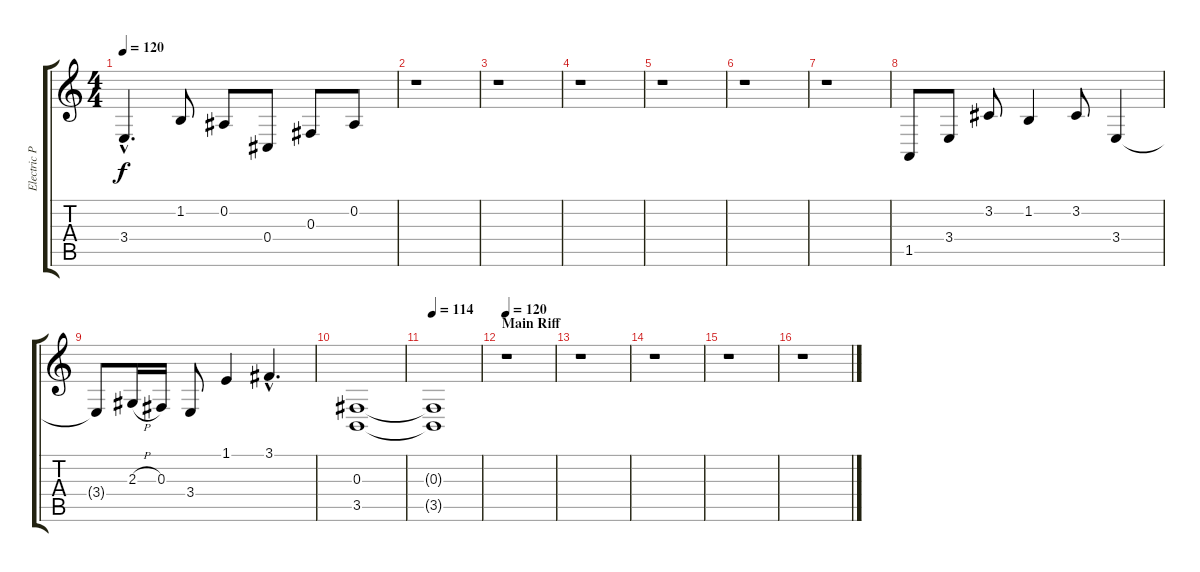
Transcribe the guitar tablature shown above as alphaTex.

\track ("Electric Piano" "Electric P") {instrument electricgrandpiano}
\staff {score tabs}
\tuning (Eb4 Bb3 Gb3 Db3 Ab2 Eb2) {hide}
\ts (4 4)
\tempo 120
\clef g2
\ks c
3.4{hac}.4{d dy f} 1.2.8 0.2.8 0.4.8 0.3.8 0.2.8 |
r.1 |
r.1 |
r.1 |
r.1 |
r.1 |
r.1 |
1.5.8 3.4.8 3.2.8 1.2.4 3.2.8 3.4.4 |
3.4{t}.8 2.3{h}.16 0.3.16 3.4.8 1.1.4 3.1{hac}.4{d} |
(0.3 3.5).1 |
\tempo 114
(0.3{t} 3.5{t}).1 |
\section ("" "Main Riff")
\tempo 120
r.1 |
r.1 |
r.1 |
r.1 |
r.1
